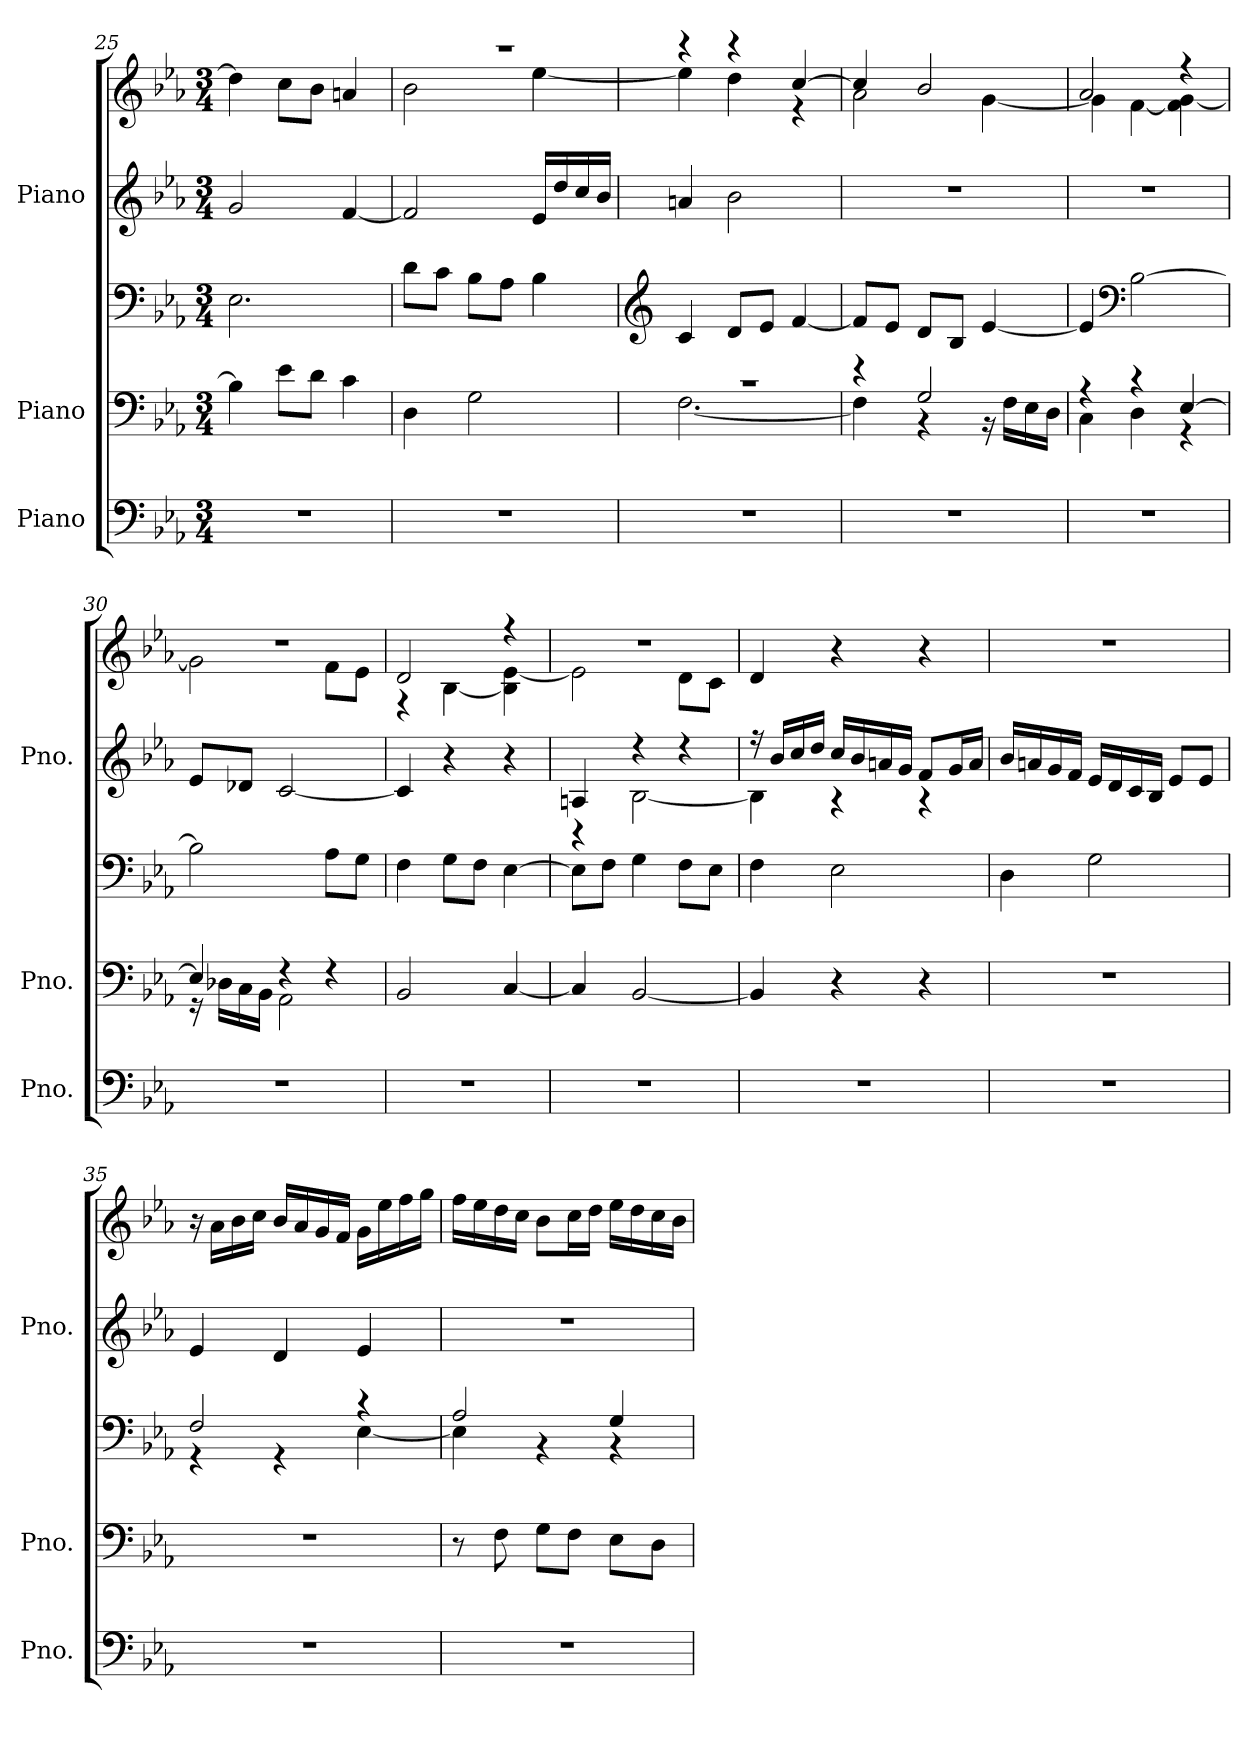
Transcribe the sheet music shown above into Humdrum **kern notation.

**kern	**kern	**kern	**kern	**kern
*part3	*part2	*part2	*part1	*part1
*staff5	*staff4	*staff3	*staff2	*staff1
*I"Piano	*I"Piano	*	*I"Piano	*
*I'Pno.	*I'Pno.	*	*I'Pno.	*
*clefF4	*clefF4	*clefF4	*clefG2	*clefG2
*k[b-e-a-]	*k[b-e-a-]	*k[b-e-a-]	*k[b-e-a-]	*k[b-e-a-]
*M3/4	*M3/4	*M3/4	*M3/4	*M3/4
=25	=25	=25	=25	=25
2.r	4B-\]	2.E-\	2g/	4dd\]
.	8e-\L	.	.	8cc\L
.	8d\J	.	.	8b-\J
.	4c\	.	[4f/	4an/
=26	=26	=26	=26	=26
*	*	*	*	*^
2.r	4D\	8d\L	2f/]	2.r	2b-\
.	.	8c\J	.	.	.
.	2G\	8B-\L	.	.	.
.	.	8A-\J	.	.	.
.	.	4B-\	16e-/LL	.	[4ee-\
.	.	.	16dd/	.	.
.	.	.	16cc/	.	.
.	.	.	16b-/JJ	.	.
=27	=27	=27	=27	=27	=27
*	*	*clefG2	*	*	*
*	*^	*	*	*	*
2.r	2.r	[2.F\	4c/	4an/	4r	4ee-\]
.	.	.	8d/L	2b-\	4r	4dd\
.	.	.	8e-/J	.	.	.
.	.	.	[4f/	.	[4cc/	4r
!!LO:PB:g=z	!!
=28	=28	=28	=28	=28	=28	=28
2.r	4r	4F\]	8f/L]	2.r	4cc/]	2a-\
.	.	.	8e-/J	.	.	.
.	2G/	4r	8d/L	.	2b-/	.
.	.	.	8B-/J	.	.	.
.	.	16r	[4e-/	.	.	[4g\
.	.	16F\LL	.	.	.	.
.	.	16E-\	.	.	.	.
.	.	16D\JJ	.	.	.	.
=29	=29	=29	=29	=29	=29	=29
2.r	4r	4C\	4e-/]	2.r	2a-/	4g\]
*	*	*	*clefF4	*	*	*
.	4r	4D\	[2B-\	.	.	[4f\
.	[4E-/	4r	.	.	4r	4f\] [4g\
=30	=30	=30	=30	=30	=30	=30
2.r	4E-/]	16r	2B-\]	8e-/L	2.r	2g\]
.	.	16D-X\LL	.	.	.	.
.	.	16C\	.	8d-X/J	.	.
.	.	16BB-\JJ	.	.	.	.
.	4r	2AA-\	.	[2c/	.	.
.	4r	.	8A-\L	.	.	8f\L
.	.	.	8G\J	.	.	8e-\J
*	*v	*v	*	*	*	*
=31	=31	=31	=31	=31	=31
2.r	2BB-/	4F\	4c/]	2d/	4r
.	.	8G\L	4r	.	[4B-\
.	.	8F\J	.	.	.
.	[4C/	[4E-\	4r	4r	4B-\] [4e-\
=32	=32	=32	=32	=32	=32
*	*	*	*^	*	*
2.r	4C/]	8E-\L]	4An/	4r	2.r	2e-\]
.	.	8F\J	.	.	.	.
.	[2BB-/	4G\	4r	[2B-\	.	.
.	.	8F\L	4r	.	.	8d\L
.	.	8E-\J	.	.	.	8c\J
*	*	*	*	*	*v	*v
!!LO:LB:g=z
=33	=33	=33	=33	=33	=33
2.r	4BB-/]	4F\	16r	4B-\]	4d/
.	.	.	16b-/LL	.	.
.	.	.	16cc/	.	.
.	.	.	16dd/JJ	.	.
.	4r	2E-\	16cc/LL	4r	4r
.	.	.	16b-/	.	.
.	.	.	16an/	.	.
.	.	.	16g/JJ	.	.
.	4r	.	8f/L	4r	4r
.	.	.	16g/L	.	.
.	.	.	16a/JJ	.	.
*	*	*	*v	*v	*
=34	=34	=34	=34	=34
2.r	2.r	4D\	16b-/LL	2.r
.	.	.	16an/	.
.	.	.	16g/	.
.	.	.	16f/JJ	.
.	.	2G\	16e-/LL	.
.	.	.	16d/	.
.	.	.	16c/	.
.	.	.	16B-/JJ	.
.	.	.	8e-/L	.
.	.	.	8e-/J	.
=35	=35	=35	=35	=35
*	*	*^	*	*
2.r	2.r	2F/	4r	4e-/	16r
.	.	.	.	.	16a-\LL
.	.	.	.	.	16b-\
.	.	.	.	.	16cc\JJ
.	.	.	4r	4d/	16b-/LL
.	.	.	.	.	16a-/
.	.	.	.	.	16g/
.	.	.	.	.	16f/JJ
.	.	4r	[4E-\	4e-/	16g\LL
.	.	.	.	.	16ee-\
.	.	.	.	.	16ff\
.	.	.	.	.	16gg\JJ
!!LO:PB:g=z
=36	=36	=36	=36	=36	=36
2.r	8r	2A-/	4E-\]	2.r	16ff\LL
.	.	.	.	.	16ee-\
.	8F\	.	.	.	16dd\
.	.	.	.	.	16cc\JJ
.	8G\L	.	4r	.	8b-\L
.	8F\J	.	.	.	16cc\L
.	.	.	.	.	16dd\JJ
.	8E-\L	4G/	4r	.	16ee-\LL
.	.	.	.	.	16dd\
.	8D\J	.	.	.	16cc\
.	.	.	.	.	16b-\JJ
*	*	*v	*v	*	*
=	=	=	=	=
*-	*-	*-	*-	*-
